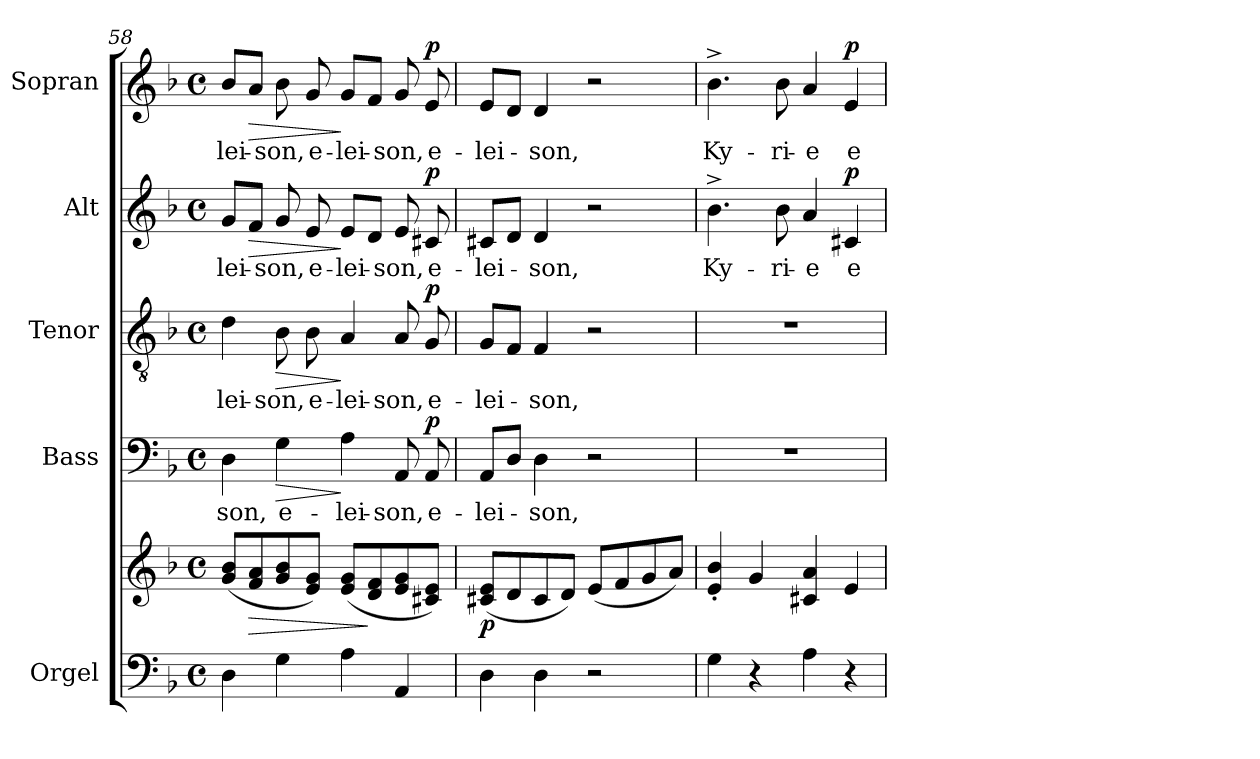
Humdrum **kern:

**kern	**kern	**dynam	**kern	**text	**dynam	**kern	**text	**dynam	**kern	**text	**dynam	**kern	**text	**dynam
*part5	*part5	*part5	*part4	*part4	*part4	*part3	*part3	*part3	*part2	*part2	*part2	*part1	*part1	*part1
*staff6	*staff5	*staff5/6	*staff4	*staff4	*staff4	*staff3	*staff3	*staff3	*staff2	*staff2	*staff2	*staff1	*staff1	*staff1
*I"Orgel	*	*	*I"Bass	*	*	*I"Tenor	*	*	*I"Alt	*	*	*I"Sopran	*	*
*I'Org.	*	*	*I'B.	*	*	*I'T.	*	*	*I'A.	*	*	*I'S.	*	*
*clefF4	*clefG2	*	*clefF4	*	*	*clefGv2	*	*	*clefG2	*	*	*clefG2	*	*
*k[b-]	*k[b-]	*	*k[b-]	*	*	*k[b-]	*	*	*k[b-]	*	*	*k[b-]	*	*
*F:	*F:	*	*F:	*	*	*F:	*	*	*F:	*	*	*F:	*	*
*M4/4	*M4/4	*	*M4/4	*	*	*M4/4	*	*	*M4/4	*	*	*M4/4	*	*
*met(c)	*met(c)	*	*met(c)	*	*	*met(c)	*	*	*met(c)	*	*	*met(c)	*	*
=58	=58	=58	=58	=58	=58	=58	=58	=58	=58	=58	=58	=58	=58	=58
!	!	!	!	!LO:LY:b	!	!	!LO:LY:b	!	!	!LO:LY:b	!	!	!LO:LY:b	!
4D\	(<8g/ 8b-/L	.	4D\	-son,	.	4d\	-lei-	.	8g/L	-lei-	.	8b-/L	-lei-	.
!	!	!LO:HP:b	!	!	!	!	!	!	!	!	!LO:HP:b	!	!	!LO:HP:b
.	8f/ 8a/	>	.	.	.	.	.	.	8f/J	.	>	8a/J	.	>
!	!	!	!	!LO:LY:b	!LO:HP:b	!	!LO:LY:b	!LO:HP:b	!	!LO:LY:b	!	!	!LO:LY:b	!
4G\	8g/ 8b-/	.	4G\	e-	>	8B-\	-son,	>	8g/	-son,	.	8b-\	-son,	.
!	!	!	!	!	!	!	!LO:LY:b	!	!	!LO:LY:b	!	!	!LO:LY:b	!
.	8e/ 8g/J)	.	.	.	.	8B-\	e-	.	8e/	e-	.	8g/	e-	.
!	!	!	!	!LO:LY:b	!	!	!LO:LY:b	!	!	!LO:LY:b	!	!	!LO:LY:b	!
4A\	(<8e/ 8g/L	.	4A\	-lei-	]	4A/	-lei-	]	8e/L	-lei-	]	8g/L	-lei-	]
.	8d/ 8f/	]	.	.	.	.	.	.	8d/J	.	.	8f/J	.	.
!	!	!	!	!LO:LY:b	!	!	!LO:LY:b	!	!	!LO:LY:b	!	!	!LO:LY:b	!
4AA/	8e/ 8g/	.	8AA/	-son,	.	8A/	-son,	.	8e/	-son,	.	8g/	-son,	.
!	!	!	!	!LO:LY:b	!LO:DY:a	!	!LO:LY:b	!LO:DY:a	!	!LO:LY:b	!LO:DY:a	!	!LO:LY:b	!LO:DY:a
.	8c#X/ 8e/J)	.	8AA/	e-	p	8G/	e-	p	8c#X/	e-	p	8e/	e-	p
!!LO:LB:g=z
=59	=59	=59	=59	=59	=59	=59	=59	=59	=59	=59	=59	=59	=59	=59
!	!	!LO:DY:b	!	!LO:LY:b	!	!	!LO:LY:b	!	!	!LO:LY:b	!	!	!LO:LY:b	!
4D\	(<8c#X/ 8e/L	p	8AA/L	-lei-	.	8G/L	-lei-	.	8c#X/L	-lei-	.	8e/L	-lei-	.
.	8d/	.	8D/J	.	.	8F/J	.	.	8d/J	.	.	8d/J	.	.
!	!	!	!	!LO:LY:b	!	!	!LO:LY:b	!	!	!LO:LY:b	!	!	!LO:LY:b	!
4D\	8c#/	.	4D\	-son,	.	4F/	-son,	.	4d/	-son,	.	4d/	-son,	.
.	8d/J)	.	.	.	.	.	.	.	.	.	.	.	.	.
2r	(<8e/L	.	2r	.	.	2r	.	.	2r	.	.	2r	.	.
.	8f/	.	.	.	.	.	.	.	.	.	.	.	.	.
.	8g/	.	.	.	.	.	.	.	.	.	.	.	.	.
.	8a/J)	.	.	.	.	.	.	.	.	.	.	.	.	.
=60	=60	=60	=60	=60	=60	=60	=60	=60	=60	=60	=60	=60	=60	=60
!	!	!	!	!	!	!	!	!	!	!LO:LY:b	!	!	!LO:LY:b	!
4G\	4e/'< 4b-/'<	.	1r	.	.	1r	.	.	4.b-^>\	Ky-	.	4.b-^>\	Ky-	.
4r	4g/	.	.	.	.	.	.	.	.	.	.	.	.	.
!	!	!	!	!	!	!	!	!	!	!LO:LY:b	!	!	!LO:LY:b	!
.	.	.	.	.	.	.	.	.	8b-\	-ri-	.	8b-\	-ri-	.
!	!	!	!	!	!	!	!	!	!	!LO:LY:b	!	!	!LO:LY:b	!
4A\	4c#X/ 4a/	.	.	.	.	.	.	.	4a/	-e	.	4a/	-e	.
!	!	!	!	!	!	!	!	!	!	!LO:LY:b	!LO:DY:a	!	!LO:LY:b	!LO:DY:a
4r	4e/	.	.	.	.	.	.	.	4c#X/	e-	p	4e/	e-	p
=	=	=	=	=	=	=	=	=	=	=	=	=	=	=
*-	*-	*-	*-	*-	*-	*-	*-	*-	*-	*-	*-	*-	*-	*-
